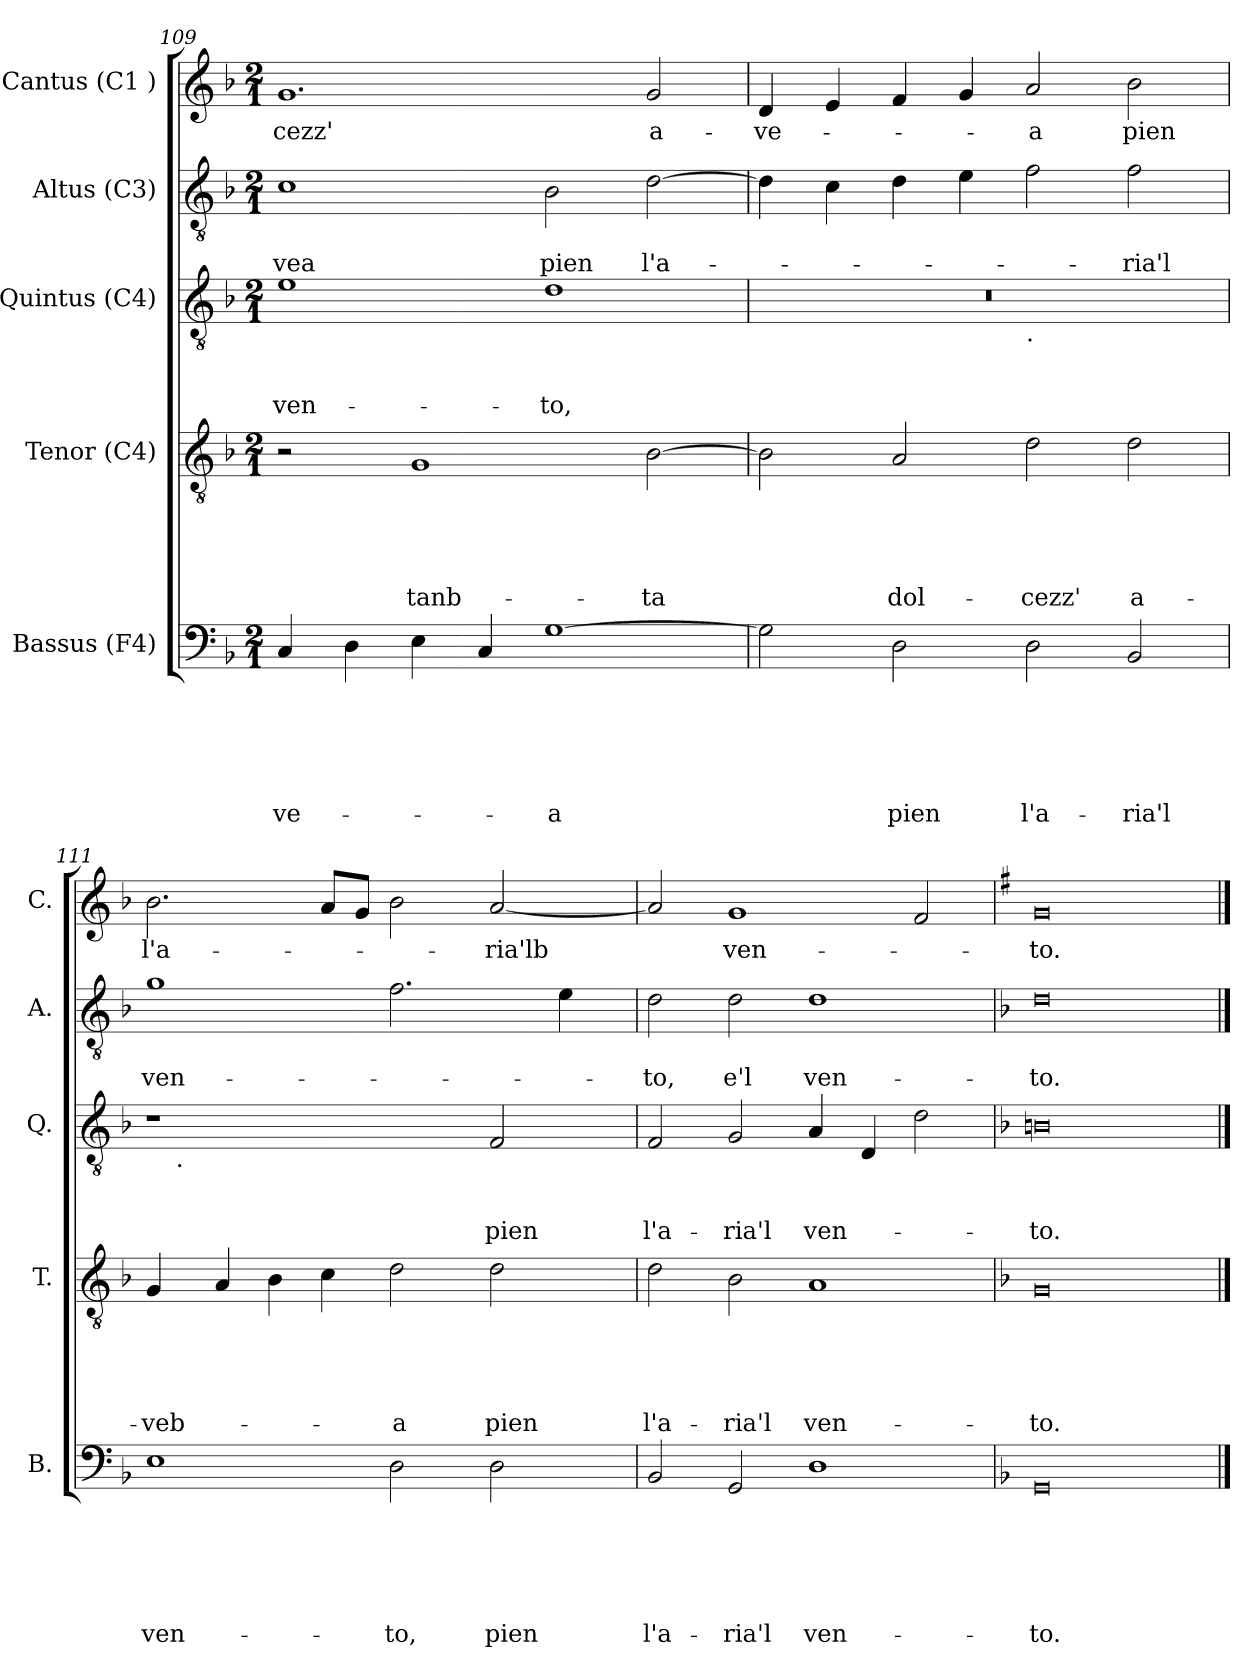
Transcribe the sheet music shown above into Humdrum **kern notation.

**kern	**text	**text	**text	**text	**text	**text	**kern	**text	**text	**text	**text	**text	**kern	**text	**text	**text	**kern	**text	**text	**kern	**text
*part5	*part5	*part5	*part5	*part5	*part5	*part5	*part4	*part4	*part4	*part4	*part4	*part4	*part3	*part3	*part3	*part3	*part2	*part2	*part2	*part1	*part1
*staff5	*staff5	*staff5	*staff5	*staff5	*staff5	*staff5	*staff4	*staff4	*staff4	*staff4	*staff4	*staff4	*staff3	*staff3	*staff3	*staff3	*staff2	*staff2	*staff2	*staff1	*staff1
*I"Bassus (F4)	*	*	*	*	*	*	*I"Tenor (C4)	*	*	*	*	*	*I"Quintus (C4)	*	*	*	*I"Altus (C3)	*	*	*I"Cantus (C1 )	*
*I'B.	*	*	*	*	*	*	*I'T.	*	*	*	*	*	*I'Q.	*	*	*	*I'A.	*	*	*I'C.	*
*clefF4	*	*	*	*	*	*	*clefGv2	*	*	*	*	*	*clefGv2	*	*	*	*clefGv2	*	*	*clefG2	*
*k[b-]	*	*	*	*	*	*	*k[b-]	*	*	*	*	*	*k[b-]	*	*	*	*k[b-]	*	*	*k[b-]	*
*F:	*	*	*	*	*	*	*F:	*	*	*	*	*	*F:	*	*	*	*F:	*	*	*F:	*
*M2/1	*	*	*	*	*	*	*M2/1	*	*	*	*	*	*M2/1	*	*	*	*M2/1	*	*	*M2/1	*
=109	=109	=109	=109	=109	=109	=109	=109	=109	=109	=109	=109	=109	=109	=109	=109	=109	=109	=109	=109	=109	=109
!	!	!	!	!	!	!LO:LY:b	!	!	!	!	!	!	!	!	!	!LO:LY:b	!	!	!LO:LY:b	!	!LO:LY:b
4C/	.	.	.	.	.	-ve-	2r	.	.	.	.	.	1e	.	.	ven-	1c	.	-vea	1.g	-cezz'
4D\	.	.	.	.	.	.	.	.	.	.	.	.	.	.	.	.	.	.	.	.	.
!	!	!	!	!	!	!	!	!	!	!	!	!LO:LY:b:rj	!	!	!	!	!	!	!	!	!
4E\	.	.	.	.	.	.	1G	.	.	.	.	tanb-	.	.	.	.	.	.	.	.	.
4C/	.	.	.	.	.	.	.	.	.	.	.	.	.	.	.	.	.	.	.	.	.
!	!	!	!	!	!	!LO:LY:b:rj	!	!	!	!	!	!	!	!	!	!LO:LY:b	!	!	!LO:LY:b	!	!
[<1G	.	.	.	.	.	-a	.	.	.	.	.	.	1d	.	.	-to,	2B-\	.	pien	.	.
!	!	!	!	!	!	!	!	!	!	!	!	!LO:LY:b	!	!	!	!	!	!	!LO:LY:b	!	!LO:LY:b
.	.	.	.	.	.	.	[<2B-\	.	.	.	.	-ta	.	.	.	.	[<2d\	.	l'a-	2g/	a-
!!LO:LB:g=z
=110	=110	=110	=110	=110	=110	=110	=110	=110	=110	=110	=110	=110	=110	=110	=110	=110	=110	=110	=110	=110	=110
!	!	!	!	!	!	!	!	!	!	!	!	!	!	!	!	!	!	!	!	!	!LO:LY:b
*	*	*	*	*	*	*	*	*	*	*	*	*	*^	*	*	*	*	*	*	*	*
2G\]	.	.	.	.	.	.	2B-\]	.	.	.	.	.	0r	1ryy	.	.	.	4d\]	.	.	4d/	-ve-
.	.	.	.	.	.	.	.	.	.	.	.	.	.	.	.	.	.	4c\	.	.	4e/	.
!	!	!	!	!	!	!LO:LY:b	!	!	!	!	!	!LO:LY:b	!	!	!	!	!	!	!	!	!	!
2D\	.	.	.	.	.	pien	2A/	.	.	.	.	dol-	.	.	.	.	.	4d\	.	.	4f/	.
.	.	.	.	.	.	.	.	.	.	.	.	.	.	.	.	.	.	4e\	.	.	4g/	.
!	!	!	!	!	!	!	!	!	!	!	!	!	!	!LO:TX:b:t=.	!	!	!	!	!	!	!	!
!	!	!	!	!	!	!LO:LY:b	!	!	!	!	!	!LO:LY:b	!	!	!	!	!	!	!	!	!	!LO:LY:b
2D\	.	.	.	.	.	l'a-	2d\	.	.	.	.	-cezz'	.	1ryy	.	.	.	2f\	.	.	2a/	-a
!	!	!	!	!	!	!LO:LY:b	!	!	!	!	!	!LO:LY:b	!	!	!	!	!	!	!	!LO:LY:b	!	!LO:LY:b
2BB-/	.	.	.	.	.	-ria'l	2d\	.	.	.	.	a-	.	.	.	.	.	2f\	.	-ria'l	2b-\	pien
=111	=111	=111	=111	=111	=111	=111	=111	=111	=111	=111	=111	=111	=111	=111	=111	=111	=111	=111	=111	=111	=111	=111
!	!	!	!	!	!	!LO:LY:b	!	!	!	!	!	!LO:LY:b	!	!	!	!	!	!	!	!LO:LY:b	!	!LO:LY:b
1E	.	.	.	.	.	ven-	4G/	.	.	.	.	-veb-	1r	16.ryy	.	.	.	1g	.	ven-	2.b-\	l'a-
!	!	!	!	!	!	!	!	!	!	!	!	!	!	!LO:TX:b:t=.	!	!	!	!	!	!	!	!
.	.	.	.	.	.	.	.	.	.	.	.	.	.	1ryy	.	.	.	.	.	.	.	.
.	.	.	.	.	.	.	4A/	.	.	.	.	.	.	.	.	.	.	.	.	.	.	.
.	.	.	.	.	.	.	4B-\	.	.	.	.	.	.	.	.	.	.	.	.	.	.	.
.	.	.	.	.	.	.	4c\	.	.	.	.	.	.	.	.	.	.	.	.	.	8a/L	.
.	.	.	.	.	.	.	.	.	.	.	.	.	.	.	.	.	.	.	.	.	8g/J	.
!	!	!	!	!	!	!LO:LY:b	!	!	!	!	!	!LO:LY:b	!	!	!	!	!	!	!	!	!	!
2D\	.	.	.	.	.	-to,	2d\	.	.	.	.	-a	2ryy	.	.	.	.	2.f\	.	.	2b-\	.
.	.	.	.	.	.	.	.	.	.	.	.	.	.	2ryy	.	.	.	.	.	.	.	.
!	!	!	!	!	!	!LO:LY:b	!	!	!	!	!	!LO:LY:b	!	!	!	!	!LO:LY:b	!	!	!	!	!LO:LY:b
2D\	.	.	.	.	.	pien	2d\	.	.	.	.	pien	2F/	.	.	.	pien	.	.	.	[<2a/	-ria'lb
.	.	.	.	.	.	.	.	.	.	.	.	.	.	4ryy	.	.	.	.	.	.	.	.
.	.	.	.	.	.	.	.	.	.	.	.	.	.	.	.	.	.	4e\	.	.	.	.
.	.	.	.	.	.	.	.	.	.	.	.	.	.	8ryy	.	.	.	.	.	.	.	.
.	.	.	.	.	.	.	.	.	.	.	.	.	.	32ryy	.	.	.	.	.	.	.	.
=112	=112	=112	=112	=112	=112	=112	=112	=112	=112	=112	=112	=112	=112	=112	=112	=112	=112	=112	=112	=112	=112	=112
!	!	!	!	!	!	!LO:LY:b	!	!	!	!	!	!LO:LY:b	!	!	!	!	!LO:LY:b	!	!	!LO:LY:b	!	!
*	*	*	*	*	*	*	*	*	*	*	*	*	*v	*v	*	*	*	*	*	*	*	*
2BB-/	.	.	.	.	.	l'a-	2d\	.	.	.	.	l'a-	2F/	.	.	l'a-	2d\	.	-to,	2a/]	.
!	!	!	!	!	!	!LO:LY:b	!	!	!	!	!	!LO:LY:b	!	!	!	!LO:LY:b	!	!	!LO:LY:b	!	!LO:LY:b
2GG/	.	.	.	.	.	-ria'l	2B-\	.	.	.	.	-ria'l	2G/	.	.	-ria'l	2d\	.	e'l	1g	ven-
!	!	!	!	!	!	!LO:LY:b	!	!	!	!	!	!LO:LY:b	!	!	!	!LO:LY:b	!	!	!LO:LY:b	!	!
1D	.	.	.	.	.	ven-	1A	.	.	.	.	ven-	4A/	.	.	ven-	1d	.	ven-	.	.
.	.	.	.	.	.	.	.	.	.	.	.	.	4D/	.	.	.	.	.	.	.	.
.	.	.	.	.	.	.	.	.	.	.	.	.	2d\	.	.	.	.	.	.	2f/	.
=113	=113	=113	=113	=113	=113	=113	=113	=113	=113	=113	=113	=113	=113	=113	=113	=113	=113	=113	=113	=113	=113
*	*	*	*	*	*	*	*	*	*	*	*	*	*	*	*	*	*	*	*	*k[f#]	*
*	*	*	*	*	*	*	*	*	*	*	*	*	*	*	*	*	*	*	*	*G:	*
!	!	!	!	!	!	!LO:LY:b:rj	!	!	!	!	!	!LO:LY:b:rj	!	!	!	!LO:LY:b:rj	!	!	!LO:LY:b:rj	!	!LO:LY:b:rj
0GG	.	.	.	.	.	-to.	0G	.	.	.	.	-to.	0Bn	.	.	-to.	0d	.	-to.	0g	-to.
==	==	==	==	==	==	==	==	==	==	==	==	==	==	==	==	==	==	==	==	==	==
*-	*-	*-	*-	*-	*-	*-	*-	*-	*-	*-	*-	*-	*-	*-	*-	*-	*-	*-	*-	*-	*-
